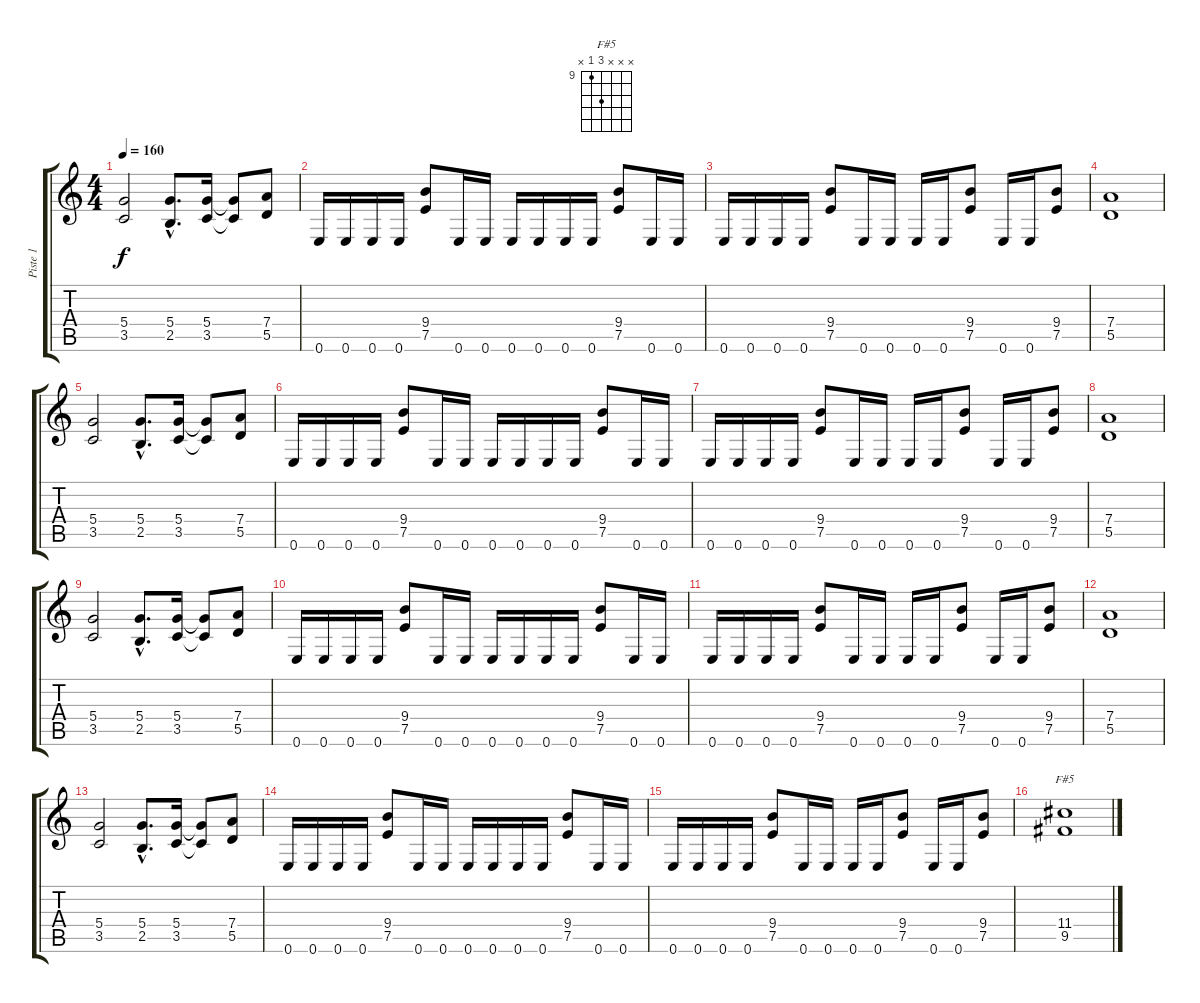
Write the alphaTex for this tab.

\track ("Piste 1" "Piste 1") {instrument distortionguitar}
\staff {score tabs}
\tuning (E4 B3 G3 D3 A2 E2) {hide}
\chord ("F#5" x x x 11 9 x) {firstfret 9}
\ts (4 4)
\tempo 160
\clef g2
\ks c
(5.4 3.5).2{dy f} (5.4{hac} 2.5{hac}).8{d} (5.4 3.5).16 (5.4{t} 3.5{t}).8 (7.4 5.5).8 |
0.6.16 0.6.16 0.6.16 0.6.16 (9.4 7.5).8 0.6.16 0.6.16 0.6.16 0.6.16 0.6.16 0.6.16 (9.4 7.5).8 0.6.16 0.6.16 |
0.6.16 0.6.16 0.6.16 0.6.16 (9.4 7.5).8 0.6.16 0.6.16 0.6.16 0.6.16 (9.4 7.5).8 0.6.16 0.6.16 (9.4 7.5).8 |
(7.4 5.5).1 |
(5.4 3.5).2 (5.4{hac} 2.5{hac}).8{d} (5.4 3.5).16 (5.4{t} 3.5{t}).8 (7.4 5.5).8 |
0.6.16 0.6.16 0.6.16 0.6.16 (9.4 7.5).8 0.6.16 0.6.16 0.6.16 0.6.16 0.6.16 0.6.16 (9.4 7.5).8 0.6.16 0.6.16 |
0.6.16 0.6.16 0.6.16 0.6.16 (9.4 7.5).8 0.6.16 0.6.16 0.6.16 0.6.16 (9.4 7.5).8 0.6.16 0.6.16 (9.4 7.5).8 |
(7.4 5.5).1 |
(5.4 3.5).2 (5.4{hac} 2.5{hac}).8{d} (5.4 3.5).16 (5.4{t} 3.5{t}).8 (7.4 5.5).8 |
0.6.16 0.6.16 0.6.16 0.6.16 (9.4 7.5).8 0.6.16 0.6.16 0.6.16 0.6.16 0.6.16 0.6.16 (9.4 7.5).8 0.6.16 0.6.16 |
0.6.16 0.6.16 0.6.16 0.6.16 (9.4 7.5).8 0.6.16 0.6.16 0.6.16 0.6.16 (9.4 7.5).8 0.6.16 0.6.16 (9.4 7.5).8 |
(7.4 5.5).1 |
(5.4 3.5).2 (5.4{hac} 2.5{hac}).8{d} (5.4 3.5).16 (5.4{t} 3.5{t}).8 (7.4 5.5).8 |
0.6.16 0.6.16 0.6.16 0.6.16 (9.4 7.5).8 0.6.16 0.6.16 0.6.16 0.6.16 0.6.16 0.6.16 (9.4 7.5).8 0.6.16 0.6.16 |
0.6.16 0.6.16 0.6.16 0.6.16 (9.4 7.5).8 0.6.16 0.6.16 0.6.16 0.6.16 (9.4 7.5).8 0.6.16 0.6.16 (9.4 7.5).8 |
(11.4 9.5).1{ch "F#5"}
